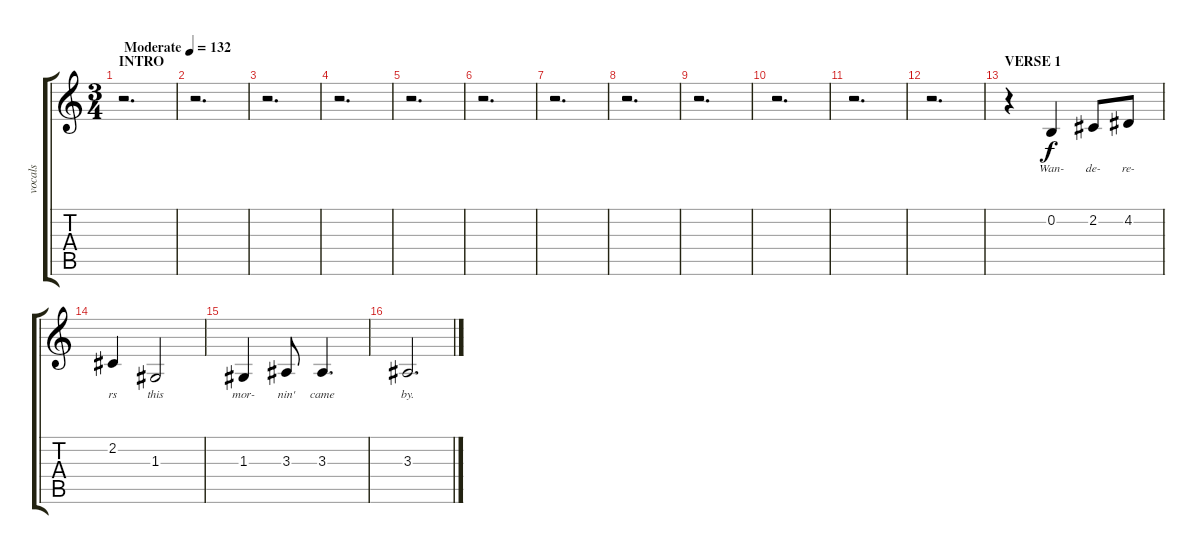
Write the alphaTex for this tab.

\track ("vocals" "vocals") {instrument voiceoohs}
\staff {score tabs}
\tuning (E4 B3 G3 D3 A2 E2) {hide}
\ts (3 4)
\section ("" "INTRO")
\tempo (132 "Moderate")
\clef g2
\ks c
r.2{d dy f instrument voiceoohs} |
r.2{d} |
r.2{d} |
r.2{d} |
r.2{d} |
r.2{d} |
r.2{d} |
r.2{d} |
r.2{d} |
r.2{d} |
r.2{d} |
r.2{d} |
\section ("" "VERSE 1")
r.4 0.2.4{lyrics (0 "Wan-") lyrics (1 "") lyrics (2 "") lyrics (3 "") lyrics (4 "")} 2.2.8{lyrics (0 "de-") lyrics (1 "") lyrics (2 "") lyrics (3 "") lyrics (4 "")} 4.2.8{lyrics (0 "re-") lyrics (1 "") lyrics (2 "") lyrics (3 "") lyrics (4 "")} |
2.2.4{lyrics (0 "rs") lyrics (1 "") lyrics (2 "") lyrics (3 "") lyrics (4 "")} 1.3.2{lyrics (0 "this") lyrics (1 "") lyrics (2 "") lyrics (3 "") lyrics (4 "")} |
1.3.4{lyrics (0 "mor-") lyrics (1 "") lyrics (2 "") lyrics (3 "") lyrics (4 "")} 3.3.8{lyrics (0 "nin'") lyrics (1 "") lyrics (2 "") lyrics (3 "") lyrics (4 "")} 3.3.4{d lyrics (0 "came") lyrics (1 "") lyrics (2 "") lyrics (3 "") lyrics (4 "")} |
3.3.2{d lyrics (0 "by.") lyrics (1 "") lyrics (2 "") lyrics (3 "") lyrics (4 "")}
